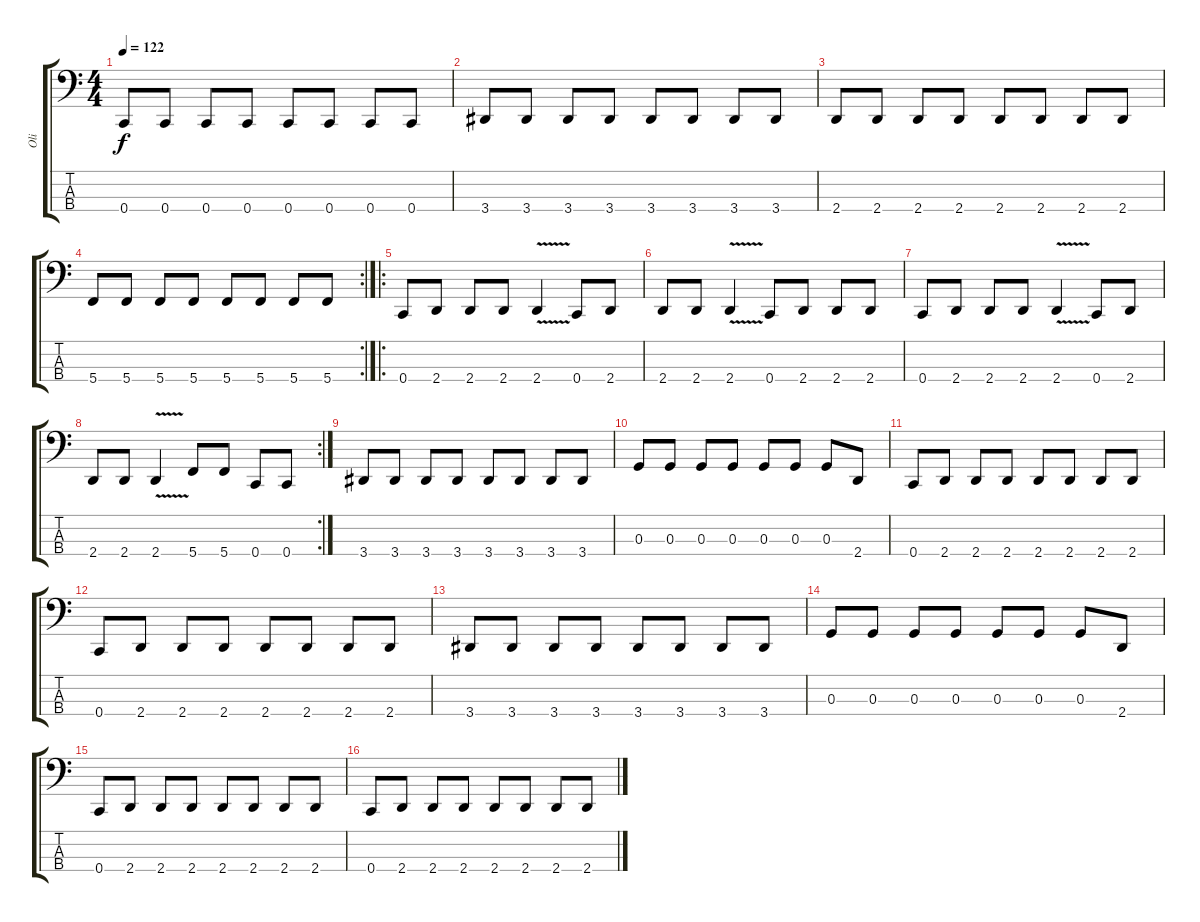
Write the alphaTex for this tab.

\track ("Oli" "Oli") {instrument electricbassfinger}
\staff {score tabs}
\tuning (F2 C2 G1 C1) {hide}
\ts (4 4)
\tempo 122
\clef f4
\ks c
0.4.8{dy f} 0.4.8 0.4.8 0.4.8 0.4.8 0.4.8 0.4.8 0.4.8 |
3.4.8 3.4.8 3.4.8 3.4.8 3.4.8 3.4.8 3.4.8 3.4.8 |
2.4.8 2.4.8 2.4.8 2.4.8 2.4.8 2.4.8 2.4.8 2.4.8 |
\rc 2
5.4.8 5.4.8 5.4.8 5.4.8 5.4.8 5.4.8 5.4.8 5.4.8 |
\ro
0.4.8 2.4.8 2.4.8 2.4.8 2.4{v}.4 0.4.8 2.4.8 |
2.4.8 2.4.8 2.4{v}.4 0.4.8 2.4.8 2.4.8 2.4.8 |
0.4.8 2.4.8 2.4.8 2.4.8 2.4{v}.4 0.4.8 2.4.8 |
\rc 2
2.4.8 2.4.8 2.4{v}.4 5.4.8 5.4.8 0.4.8 0.4.8 |
3.4.8{volume 6} 3.4.8 3.4.8 3.4.8 3.4.8 3.4.8 3.4.8 3.4.8 |
0.3.8 0.3.8 0.3.8 0.3.8 0.3.8 0.3.8 0.3.8 2.4.8 |
0.4.8 2.4.8 2.4.8 2.4.8 2.4.8 2.4.8 2.4.8 2.4.8 |
0.4.8 2.4.8 2.4.8 2.4.8 2.4.8 2.4.8 2.4.8 2.4.8 |
3.4.8 3.4.8 3.4.8 3.4.8 3.4.8 3.4.8 3.4.8 3.4.8 |
0.3.8 0.3.8 0.3.8 0.3.8 0.3.8 0.3.8 0.3.8 2.4.8 |
0.4.8 2.4.8 2.4.8 2.4.8 2.4.8 2.4.8 2.4.8 2.4.8 |
0.4.8 2.4.8 2.4.8 2.4.8 2.4.8 2.4.8 2.4.8 2.4.8
